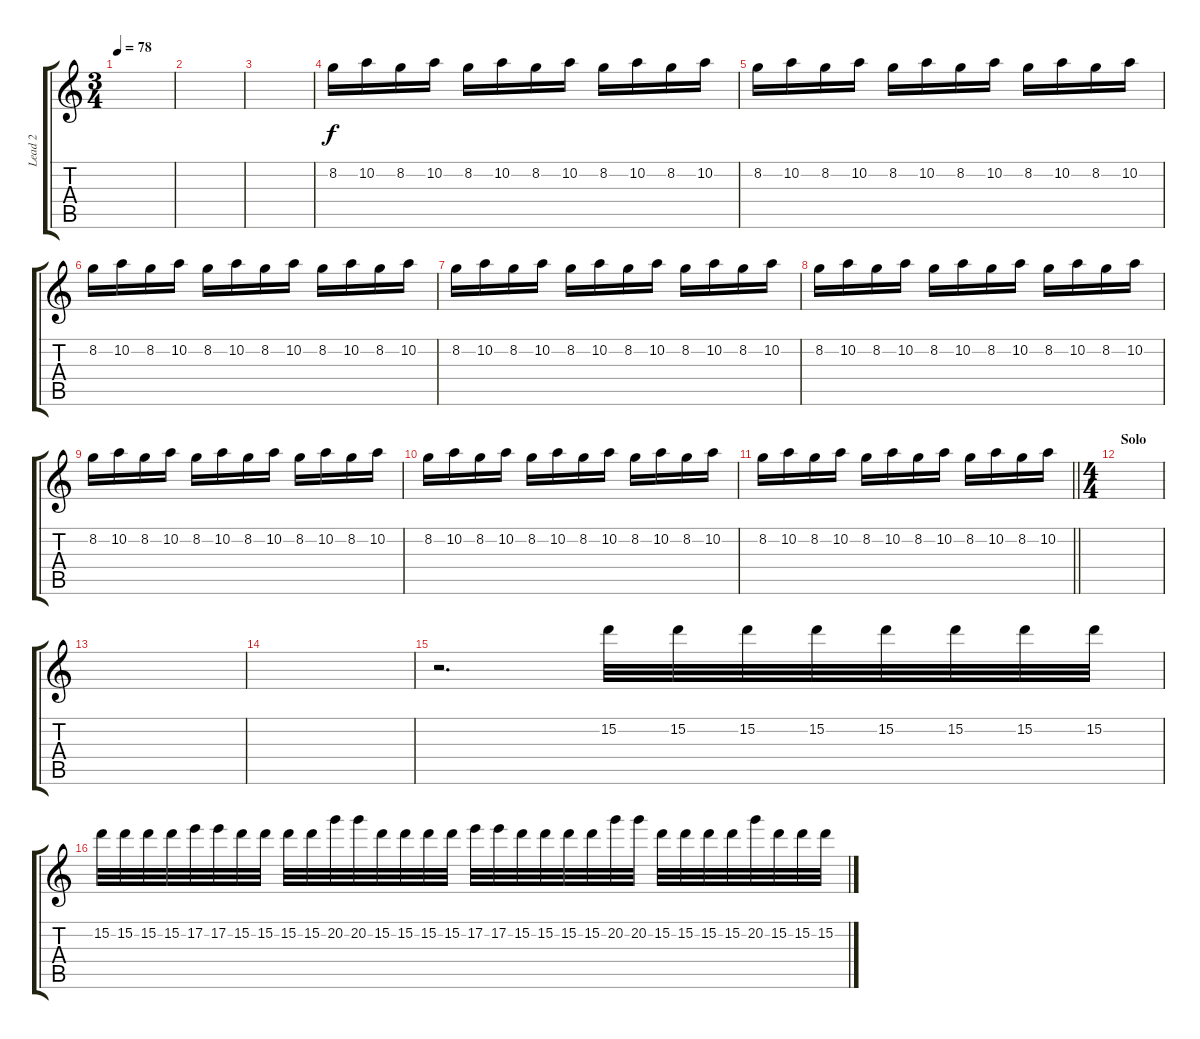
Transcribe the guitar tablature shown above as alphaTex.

\track ("Lead 2" "Lead 2") {instrument distortionguitar}
\staff {score tabs}
\tuning (E4 B3 G3 D3 A2 D2) {hide}
\ts (3 4)
\tempo 78
\clef g2
\ks c
|
|
|
8.2.16{instrument electricguitarclean} 10.2.16 8.2.16 10.2.16 8.2.16 10.2.16 8.2.16 10.2.16 8.2.16 10.2.16 8.2.16 10.2.16 |
8.2.16 10.2.16 8.2.16 10.2.16 8.2.16 10.2.16 8.2.16 10.2.16 8.2.16 10.2.16 8.2.16 10.2.16 |
8.2.16 10.2.16 8.2.16 10.2.16 8.2.16 10.2.16 8.2.16 10.2.16 8.2.16 10.2.16 8.2.16 10.2.16 |
8.2.16 10.2.16 8.2.16 10.2.16 8.2.16 10.2.16 8.2.16 10.2.16 8.2.16 10.2.16 8.2.16 10.2.16 |
8.2.16 10.2.16 8.2.16 10.2.16 8.2.16 10.2.16 8.2.16 10.2.16 8.2.16 10.2.16 8.2.16 10.2.16 |
8.2.16 10.2.16 8.2.16 10.2.16 8.2.16 10.2.16 8.2.16 10.2.16 8.2.16 10.2.16 8.2.16 10.2.16 |
8.2.16 10.2.16 8.2.16 10.2.16 8.2.16 10.2.16 8.2.16 10.2.16 8.2.16 10.2.16 8.2.16 10.2.16 |
\barLineRight lightlight
8.2.16 10.2.16 8.2.16 10.2.16 8.2.16 10.2.16 8.2.16 10.2.16 8.2.16 10.2.16 8.2.16 10.2.16 |
\ts (4 4)
\section ("" "Solo")
|
|
|
r.2{d volume 16 instrument distortionguitar} 15.2.32 15.2.32 15.2.32 15.2.32 15.2.32 15.2.32 15.2.32 15.2.32 |
15.2.32 15.2.32 15.2.32 15.2.32 17.2.32 17.2.32 15.2.32 15.2.32 15.2.32 15.2.32 20.2.32 20.2.32 15.2.32 15.2.32 15.2.32 15.2.32 17.2.32 17.2.32 15.2.32 15.2.32 15.2.32 15.2.32 20.2.32 20.2.32 15.2.32 15.2.32 15.2.32 15.2.32 20.2.32 15.2.32 15.2.32 15.2.32
